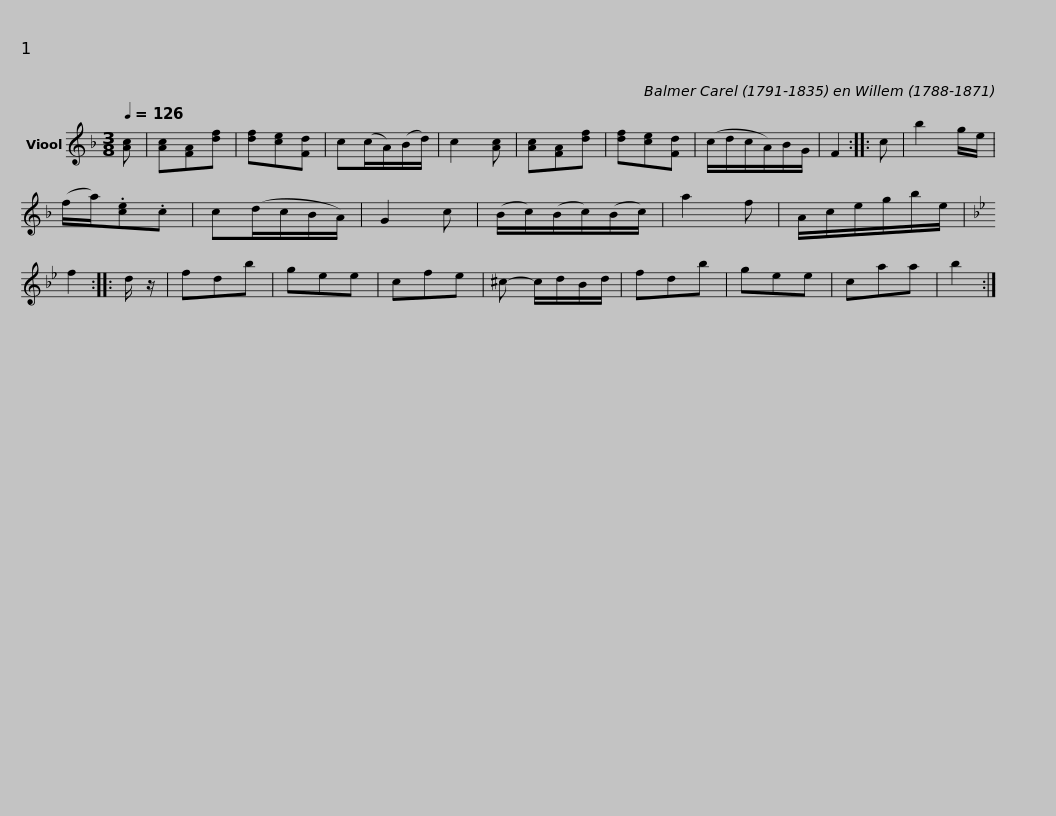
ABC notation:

X:1
L:1/8
Q:1/4=126
M:3/8
I:linebreak $
K:F
V:1 treble
V:1
 [Ac] | [Ac][FA][df] | [df][ce][Fd] | c(c/A/)(B/d/) | c2 [Ac] | %5
 [Ac][FA][df] | [df][ce][Fd] | (c/d/c/A/)B/G/ | F2 ::$ c | %10
 b2 g/e/ | (f/a/).[ce].c | c(d/c/B/A/) | G2 c | (B/c/)(B/c/)(B/c/) | %15
 a2 f | A/c/e/g/b/e/ |[K:Bb] f2 ::$ d/ z/ | fdb | %20
 gee | cfe | ^c- c/d/B/d/ | fdb | gee | %25
 caa | b2 :| %27
